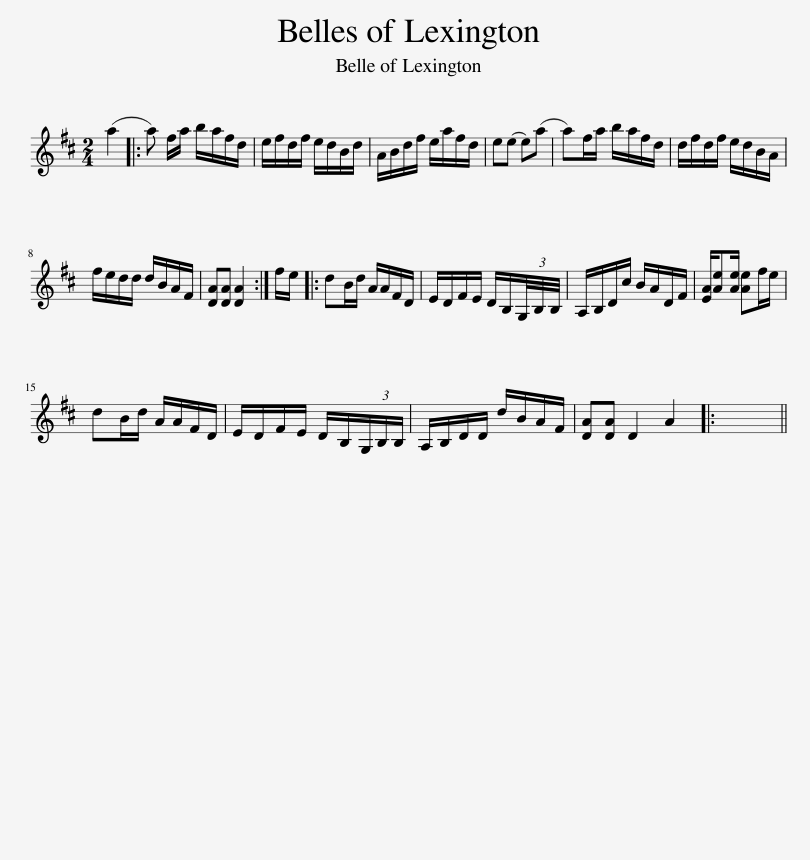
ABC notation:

X:1
L:1/8
M:2/4
I:linebreak $
K:D
V:1 treble
V:1
 (a2 |: a) f/a/ b/a/f/d/ | e/f/d/f/ e/d/B/d/ | A/B/d/f/ e/a/f/d/ | e(e e)(a | %5
 a)f/a/ b/a/f/d/ | d/f/d/f/ e/d/B/A/ |$ f/e/d/d/ d/B/A/F/ | [DA][DA] [DA]2 :| f/e/ |: %10
 dB/d/ A/A/F/D/ | E/D/F/E/ D/B,/(3G,/4B,/4B,/4 | A,/B,/D/c/ B/A/D/F/ | [EA]/[Ae][Ae]/ [Ae]f/e/ |$ dB/d/ A/A/F/D/ | %15
 E/D/F/E/ D/B,/(3G,/B,/B,/ | A,/B,/D/D/ d/B/A/F/ | [DA][DA] D2 A2 |: x4 || %19
